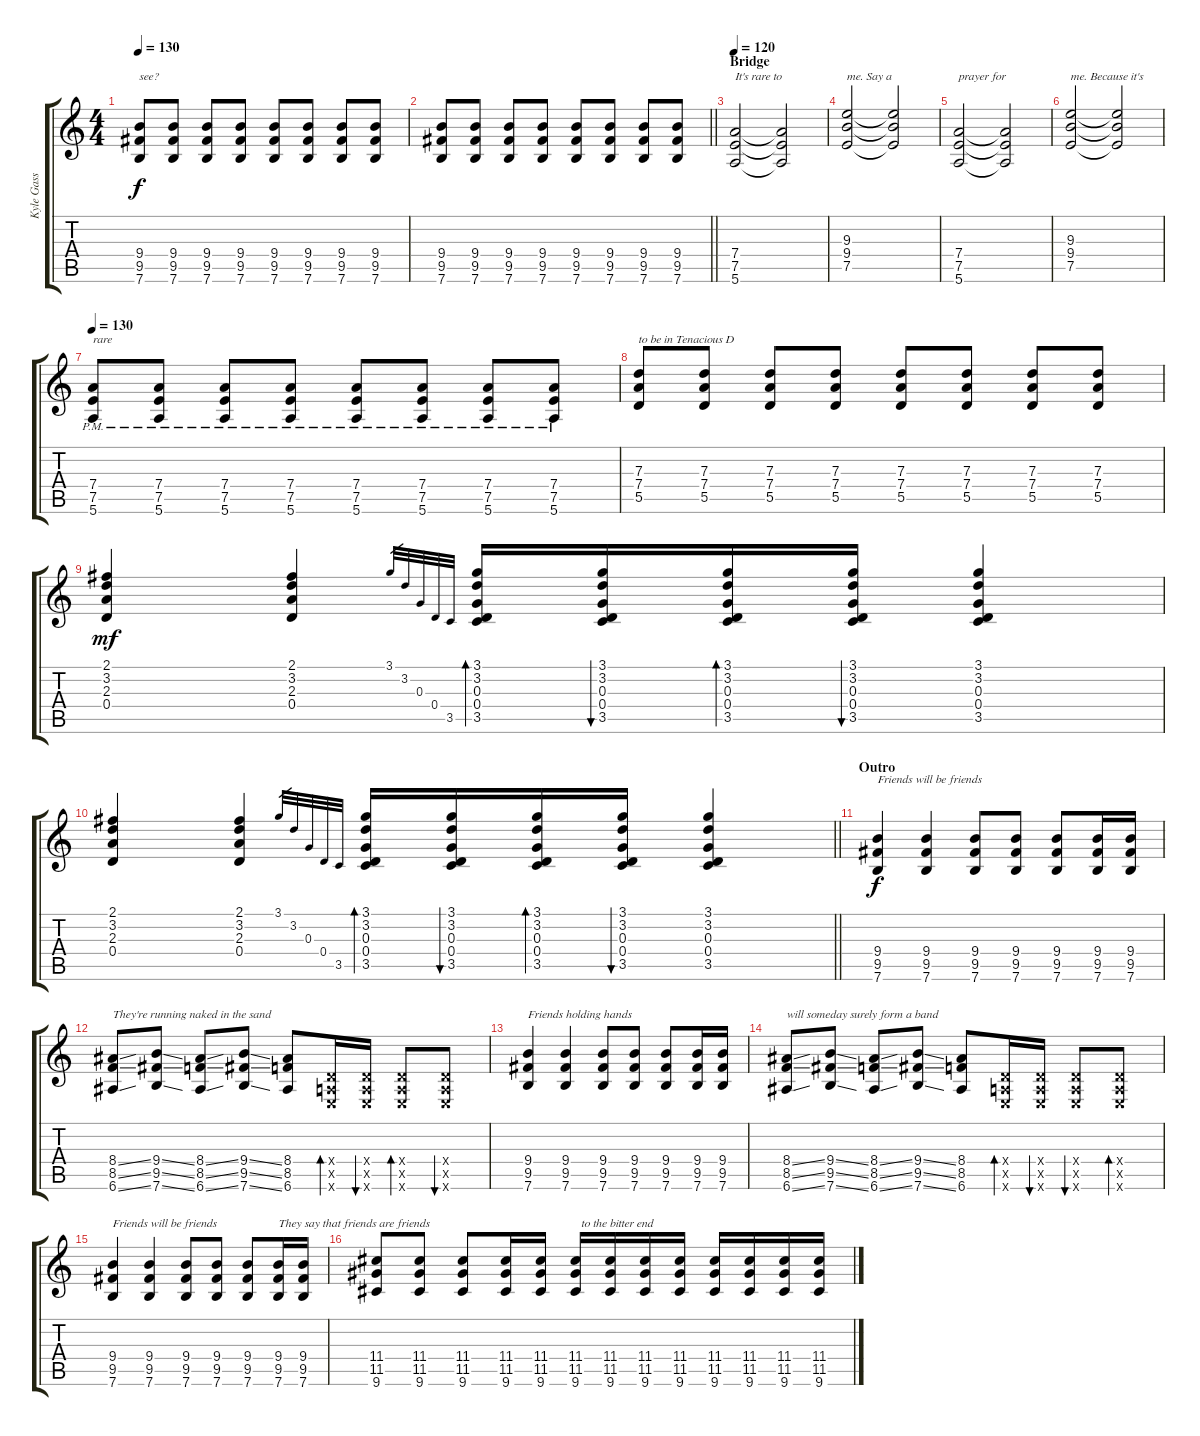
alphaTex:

\track ("Kyle Gass" "Kyle Gass") {instrument acousticguitarsteel}
\staff {score tabs}
\tuning (E4 B3 G3 D3 A2 E2) {hide}
\ts (4 4)
\tempo 130
\clef g2
\ks c
(9.4 9.5 7.6).8{txt "see?" dy f} (9.4 9.5 7.6).8 (9.4 9.5 7.6).8 (9.4 9.5 7.6).8 (9.4 9.5 7.6).8 (9.4 9.5 7.6).8 (9.4 9.5 7.6).8 (9.4 9.5 7.6).8 |
\barLineRight lightlight
(9.4 9.5 7.6).8 (9.4 9.5 7.6).8 (9.4 9.5 7.6).8 (9.4 9.5 7.6).8 (9.4 9.5 7.6).8 (9.4 9.5 7.6).8 (9.4 9.5 7.6).8 (9.4 9.5 7.6).8 |
\section ("" "Bridge")
\tempo 120
(7.4 7.5 5.6).2{txt "It's rare to"} (7.4{t} 7.5{t} 5.6{t}).2 |
(9.3 9.4 7.5).2{txt "me. Say a"} (9.3{t} 9.4{t} 7.5{t}).2 |
(7.4 7.5 5.6).2{txt "prayer for"} (7.4{t} 7.5{t} 5.6{t}).2 |
(9.3 9.4 7.5).2{txt "me. Because it's"} (9.3{t} 9.4{t} 7.5{t}).2 |
\tempo 130
(7.4{pm} 7.5{pm} 5.6{pm}).8{txt "rare"} (7.4{pm} 7.5{pm} 5.6{pm}).8 (7.4{pm} 7.5{pm} 5.6{pm}).8 (7.4{pm} 7.5{pm} 5.6{pm}).8 (7.4{pm} 7.5{pm} 5.6{pm}).8 (7.4{pm} 7.5{pm} 5.6{pm}).8 (7.4{pm} 7.5{pm} 5.6{pm}).8 (7.4{pm} 7.5{pm} 5.6{pm}).8 |
(7.3 7.4 5.5).8{txt "to be in Tenacious D"} (7.3 7.4 5.5).8 (7.3 7.4 5.5).8 (7.3 7.4 5.5).8 (7.3 7.4 5.5).8 (7.3 7.4 5.5).8 (7.3 7.4 5.5).8 (7.3 7.4 5.5).8 |
(2.1 3.2 2.3 0.4).4{dy mf} (2.1 3.2 2.3 0.4).4 3.1.32{gr} 3.2.32{gr} 0.3.32{gr} 0.4.32{gr} 3.5.32{gr} (3.1 3.2 0.3 0.4 3.5).16{bd 60} (3.1 3.2 0.3 0.4 3.5).16{bu 60} (3.1 3.2 0.3 0.4 3.5).16{bd 60} (3.1 3.2 0.3 0.4 3.5).16{bu 60} (3.1 3.2 0.3 0.4 3.5).4 |
\barLineRight lightlight
(2.1 3.2 2.3 0.4).4 (2.1 3.2 2.3 0.4).4 3.1.32{gr} 3.2.32{gr} 0.3.32{gr} 0.4.32{gr} 3.5.32{gr} (3.1 3.2 0.3 0.4 3.5).16{bd 60} (3.1 3.2 0.3 0.4 3.5).16{bu 60} (3.1 3.2 0.3 0.4 3.5).16{bd 60} (3.1 3.2 0.3 0.4 3.5).16{bu 60} (3.1 3.2 0.3 0.4 3.5).4 |
\section ("" "Outro")
(9.4 9.5 7.6).4{txt "Friends will be friends" dy f volume 13} (9.4 9.5 7.6).4 (9.4 9.5 7.6).8 (9.4 9.5 7.6).8 (9.4 9.5 7.6).8 (9.4 9.5 7.6).16 (9.4 9.5 7.6).16 |
(8.4{ss} 8.5{ss} 6.6{ss}).8{txt "They're running naked in the sand"} (9.4{ss} 9.5{ss} 7.6{ss}).8 (8.4{ss} 8.5{ss} 6.6{ss}).8 (9.4{ss} 9.5{ss} 7.6{ss}).8 (8.4 8.5 6.6).8 (0.4{x} 0.5{x} 0.6{x}).16{bd 60} (0.4{x} 0.5{x} 0.6{x}).16{bu 60} (0.4{x} 0.5{x} 0.6{x}).8{bd 60} (0.4{x} 0.5{x} 0.6{x}).8{bu 60} |
(9.4 9.5 7.6).4{txt "Friends holding hands"} (9.4 9.5 7.6).4 (9.4 9.5 7.6).8 (9.4 9.5 7.6).8 (9.4 9.5 7.6).8 (9.4 9.5 7.6).16 (9.4 9.5 7.6).16 |
(8.4{ss} 8.5{ss} 6.6{ss}).8{txt "will someday surely form a band"} (9.4{ss} 9.5{ss} 7.6{ss}).8 (8.4{ss} 8.5{ss} 6.6{ss}).8 (9.4{ss} 9.5{ss} 7.6{ss}).8 (8.4 8.5 6.6).8 (0.4{x} 0.5{x} 0.6{x}).16{bd 60} (0.4{x} 0.5{x} 0.6{x}).16{bu 60} (0.4{x} 0.5{x} 0.6{x}).8{bu 60} (0.4{x} 0.5{x} 0.6{x}).8{bd 60} |
(9.4 9.5 7.6).4{txt "Friends will be friends"} (9.4 9.5 7.6).4 (9.4 9.5 7.6).8 (9.4 9.5 7.6).8 (9.4 9.5 7.6).8 (9.4 9.5 7.6).16{txt "They say that friends are friends"} (9.4 9.5 7.6).16 |
(11.4 11.5 9.6).8 (11.4 11.5 9.6).8 (11.4 11.5 9.6).8 (11.4 11.5 9.6).16 (11.4 11.5 9.6).16 (11.4 11.5 9.6).16{txt "  to the bitter end"} (11.4 11.5 9.6).16 (11.4 11.5 9.6).16 (11.4 11.5 9.6).16 (11.4 11.5 9.6).16 (11.4 11.5 9.6).16 (11.4 11.5 9.6).16 (11.4 11.5 9.6).16
